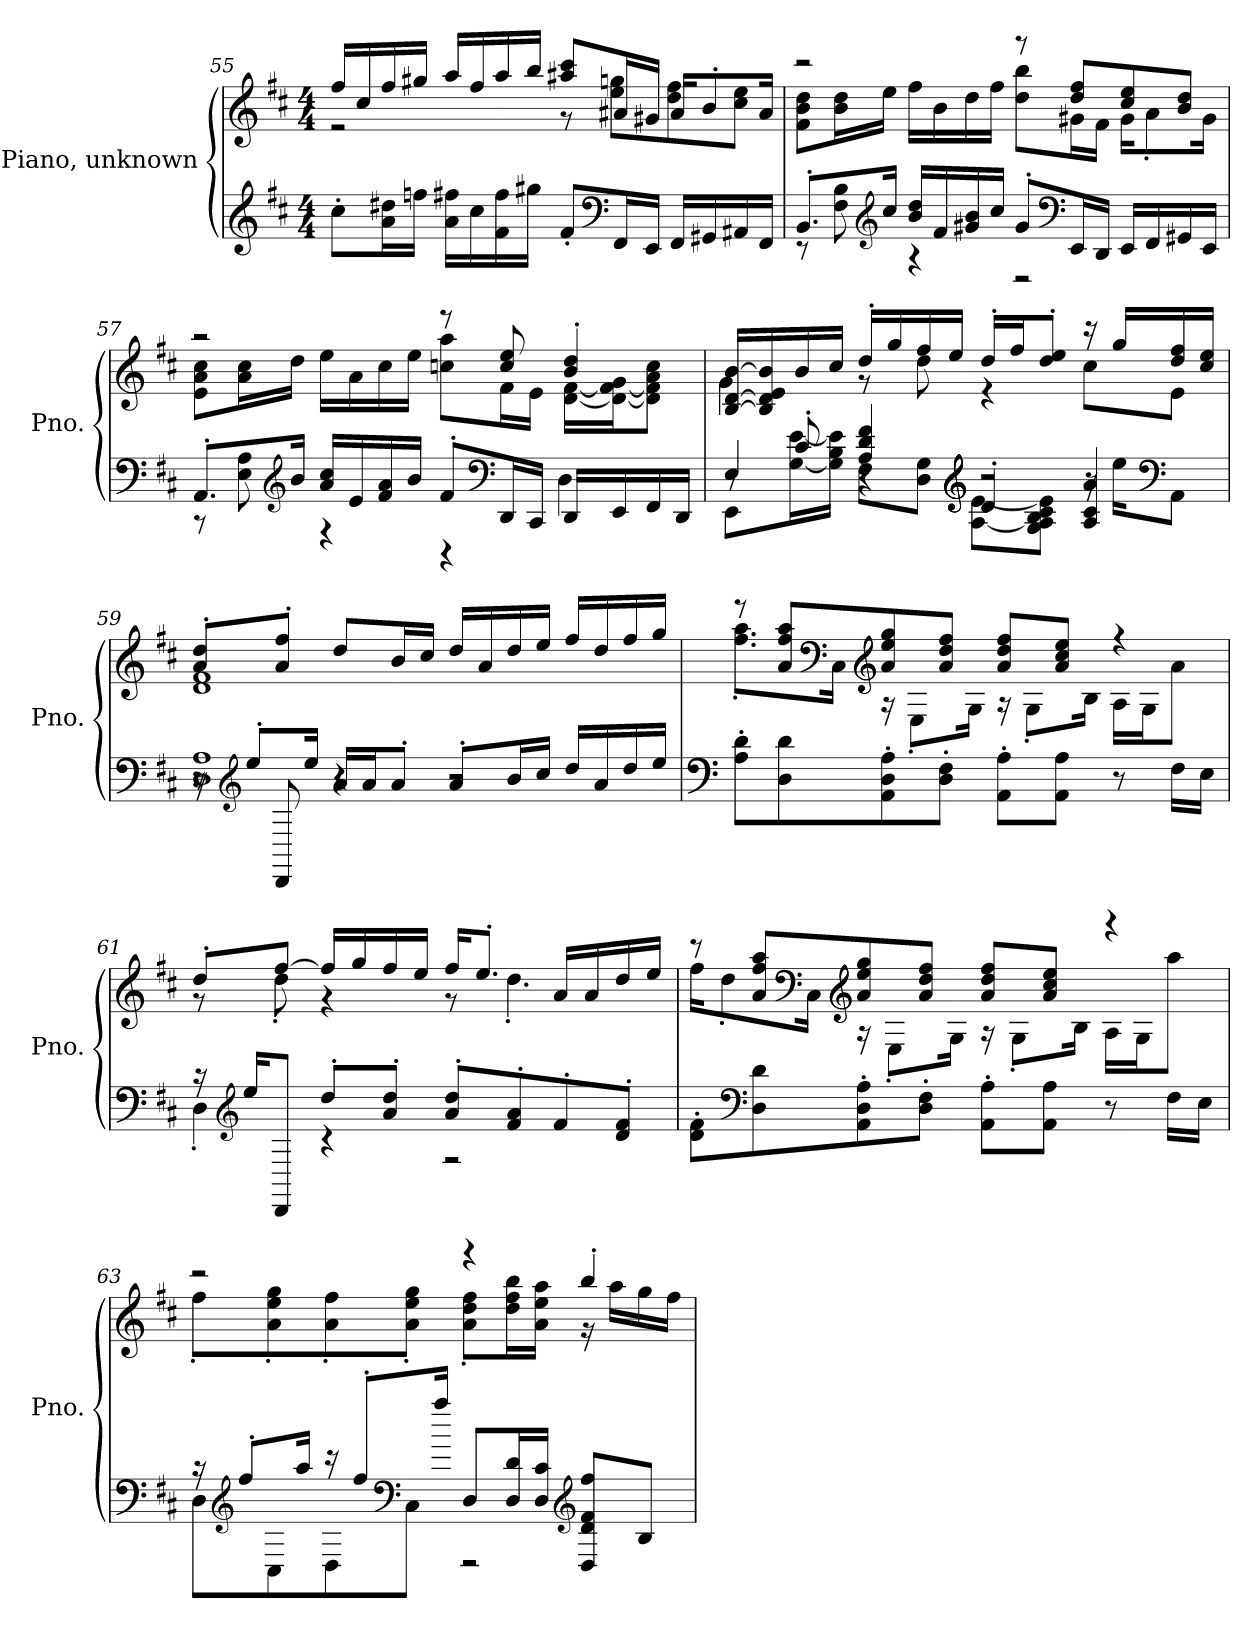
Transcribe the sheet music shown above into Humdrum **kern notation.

**kern	**kern
*part1	*part1
*staff2	*staff1
*I"Piano, unknown	*
*I'Pno.	*
!!LO:LB:g=z
*clefG2	*clefG2
*k[f#c#]	*k[f#c#]
*M4/4	*M4/4
=55	=55
*	*^
8cc#'\L	16ff#/LL	2r
.	16cc#/	.
16a\ 16dd#X\L	16ff#/	.
16ffn\JJ	16gg#X/JJ	.
16a\ 16ff#X\LL	16aa/LL	.
16cc#\	16ff#/	.
16f#\ 16ff#\	16aa/	.
16gg#X\JJ	16bb/JJ	.
8f#'/L	8aa#X/ 8ccc#/L	8r
*clefF4	*	*
16FF#/L	16a#X/L	8ee\ 8ggn\L
16EE/JJ	16g#X/JJ	.
16FF#/LL	16a#/KL	8dd\ 8ff#\
16GG#X/	8b'/	.
16AA#X/	.	8cc#\ 8ee\J
16FF#/JJ	16a#/Jk	.
=56	=56	=56
*^	*	*
8.BB'/L	8r	2r	8f#\ 8b\ 8dd\L
.	8F#\ 8B\	.	16b\ 16dd\L
*clefG2	*	*	*
16cc#/Jk	.	.	16ee\JJ
16b/ 16dd/LL	4r	.	16ff#\LL
16f#/	.	.	16b\
16g#X/ 16b/	.	.	16dd\
16cc#/JJ	.	.	16ff#\JJ
8g#'/L	2r	8r	8dd\ 8bb\L
*clefF4	*	*	*
16EE/L	.	8dd/ 8ff#/L	16g#X\L
16DD/JJ	.	.	16f#\JJ
16EE/LL	.	8cc#/ 8ee/	16g#\KL
16FF#/	.	.	8a'\
16GG#X/	.	8b/ 8dd/J	.
16EE/JJ	.	.	16g#\Jk
!!LO:LB:g=z	!!
=57	=57	=57	=57
8.AA'/L	8r	2r	8e\ 8a\ 8cc#\L
.	8E\ 8A\	.	16a\ 16cc#\L
*clefG2	*	*	*
16b/Jk	.	.	16dd\JJ
16a/ 16cc#/LL	4r	.	16ee\LL
16e/	.	.	16a\
16f#/ 16a/	.	.	16cc#\
16b/JJ	.	.	16ee\JJ
8f#'/L	4r	8r	8ccn\ 8aa\L
*clefF4	*	*	*
16DD/L	.	8cc/ 8ee/	16f#\L
16CC#/JJ	.	.	16e\JJ
16DD/LL	4D\	4b/' 4dd/'	[16d\ [16f#\LL
16EE/	.	.	16d\_ 16f#\_ 16g\J
16FF#/	.	.	8d\] 8f#\] 8a\ 8cc\J
16DD/JJ	.	.	.
=58	=58	=58	=58
*	*^	*	*
8r	8EE\L	4E/	[16B/ [16d/ [16b/LL	4g\
.	.	.	16B/] 16d/] 16e/ 16b/]	.
8c#'/	[16G\ [16e\L	.	16b/	.
.	16G\] 16B\ 16e\]JJ	.	16cc#/JJ	.
4A/ 4d/ 4f#/	8F#\L	4r	16dd'/LL	8r
.	.	.	16gg/	.
.	8D\ 8G\J	.	16ff#/	8dd\
.	.	.	16ee/JJ	.
*clefG2	*	*	*	*
4d'/	[8A\ [8e\L	2r	16dd'/LL	4r
.	.	.	16ff#/J	.
.	8G\ 8A\] 8B\ 8c#\ 8e\]J	.	8dd/' 8ee/'J	.
4A/ 4c#/ 4a/	16r	.	16r	8cc#\L
.	16ee\KL	.	16gg/LL	.
*clefF4	*	*	*	*
.	8AA\J	.	16dd/ 16ff#/	8e\J
.	.	.	16cc#/ 16ee/JJ	.
!!LO:LB:g=z	!!
=59	=59	=59	=59	=59
16r	1D 1A	8r	8a/' 8dd/'L	1d 1f#
*clefG2	*	*	*	*
8ee'/L	.	.	.	.
.	.	8DD/	8a/' 8ff#/'J	.
16ee/Jk	.	.	.	.
16a/LL	.	4r	8dd/L	.
16a/J	.	.	.	.
8a'/J	.	.	16b/L	.
.	.	.	16cc#/JJ	.
8a'/L	.	2r	16dd/LL	.
.	.	.	16a/	.
16b/L	.	.	16dd/	.
16cc#/JJ	.	.	16ee/JJ	.
16dd/LL	.	.	16ff#/LL	.
16a/	.	.	16dd/	.
16dd/	.	.	16ff#/	.
16ee/JJ	.	.	16gg/JJ	.
*v	*v	*v	*	*
=60	=60	=60
*clefF4	*	*
8A\' 8d\'L	8r	8.ff#\' 8.aa\'L
8D\ 8d\	8a/ 8ff#/ 8aa/L	.
*	*clefF4	*
.	.	16C#\Jk
*	*clefG2	*
8AA\' 8D\' 8A\'	8a/ 8ee/ 8gg/	16r
.	.	8E'\L
8D\' 8F#\'J	8a/ 8dd/ 8ff#/J	.
.	.	16G\Jk
8AA\' 8A\'L	8a/ 8dd/ 8ff#/L	16r
.	.	8G'\L
8AA\ 8A\J	8a/ 8cc#/ 8ee/J	.
.	.	16B\Jk
8r	4r	16A\LL
.	.	16G\J
16F#\LL	.	8a\J
16E\JJ	.	.
!!LO:LB:g=z	!!
=61	=61	=61
*^	*	*
16r	4D'\	8dd'/L	8r
*clefG2	*	*	*
16ee/KL	.	.	.
8DD/J	.	[8ff#/J	8dd'\
8dd'/L	4r	16ff#/LL]	4r
.	.	16gg/	.
8a/' 8dd/'J	.	16ff#/	.
.	.	16ee/JJ	.
8a/' 8dd/'L	2r	16ff#/KL	8r
.	.	8.ee'/J	.
8f#/' 8a/'	.	.	4.dd'\
8f#'/	.	16a/LL	.
.	.	16a/	.
8d/' 8f#/'J	.	16dd/	.
.	.	16ee/JJ	.
*v	*v	*	*
=62	=62	=62
8d\' 8f#\'L	8r	16ff#\KL
.	.	8dd'\
*clefF4	*	*
8D\ 8d\	8a/ 8ff#/ 8aa/L	.
*	*clefF4	*
.	.	16C#\Jk
*	*clefG2	*
8AA\' 8D\' 8A\'	8a/ 8ee/ 8gg/	16r
.	.	8E'\L
8D\' 8F#\'J	8a/ 8dd/ 8ff#/J	.
.	.	16G\Jk
8AA\' 8A\'L	8a/ 8dd/ 8ff#/L	16r
.	.	8G'\L
8AA\ 8A\J	8a/ 8cc#/ 8ee/J	.
.	.	16B\Jk
8r	4r	16A\LL
.	.	16G\J
16F#\LL	.	8aa\J
16E\JJ	.	.
!!LO:LB:g=z	!!
=63	=63	=63
*^	*	*
16r	8D\L	2r	8ff#'\L
*clefG2	*	*	*
8ff#'/L	.	.	.
.	8C#\	.	8a\' 8ee\' 8gg\'
16aa/Jk	.	.	.
16r	8D\	.	8a\' 8ff#\'
8ff#'/L	.	.	.
*clefF4	*	*	*
.	8C#\J	.	8a\' 8ee\' 8gg\'J
16aa/Jk	.	.	.
8D/L	2r	4r	8a\' 8dd\' 8ff#\'L
16D/ 16d/L	.	.	16dd\ 16ff#\ 16bb\L
16D/ 16c#/JJ	.	.	16a\ 16ee\ 16aa\JJ
*clefG2	*	*	*
8D/ 8d/ 8f#/ 8ff#/L	.	4bb'/	16r
.	.	.	16aa\LL
8B/J	.	.	16gg\
.	.	.	16ff#\JJ
*v	*v	*	*
*	*v	*v
=	=
*-	*-
